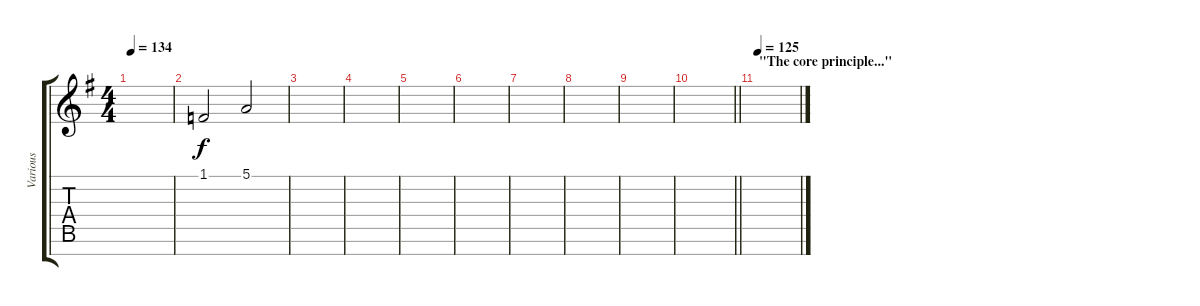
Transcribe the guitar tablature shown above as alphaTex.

\track ("Various" "Various") {instrument flute}
\staff {score tabs}
\tuning (E4 B3 G3 D3 A2 E2 B1) {hide}
\ts (4 4)
\tempo 134
\clef g2
\ks g
|
1.1.2 5.1.2 |
|
|
|
|
|
|
|
\barLineRight lightlight
|
\section ("" "\"The core principle...\"")
\tempo 125
